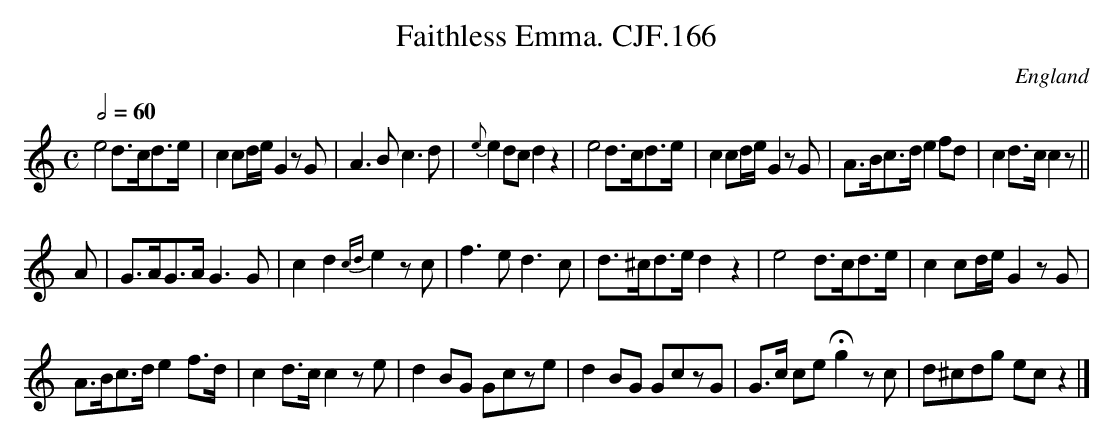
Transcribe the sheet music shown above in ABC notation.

X:1
T:Faithless Emma. CJF.166
L:1/8
M:C
O:England
Q:2/4=60
K:C
e4d>cd>e|c2cd/e/G2zG|A3Bc3d|{e}e2dcd2z2|\
e4d>cd>e|c2cd/e/G2zG|A>Bc>de2fd|c2d>cc2z||!
A|G>AG>AG3G|c2d2{cd}e2zc|f3ed3c|d>^cd>ed2z2|\
e4d>cd>e|c2cd/e/G2zG|!
A>Bc>de2f>d|c2d>cc2ze|\
d2BG Gcze|d2BG GczG|G>c ceHg2zc|d^cdg ecz2|]
